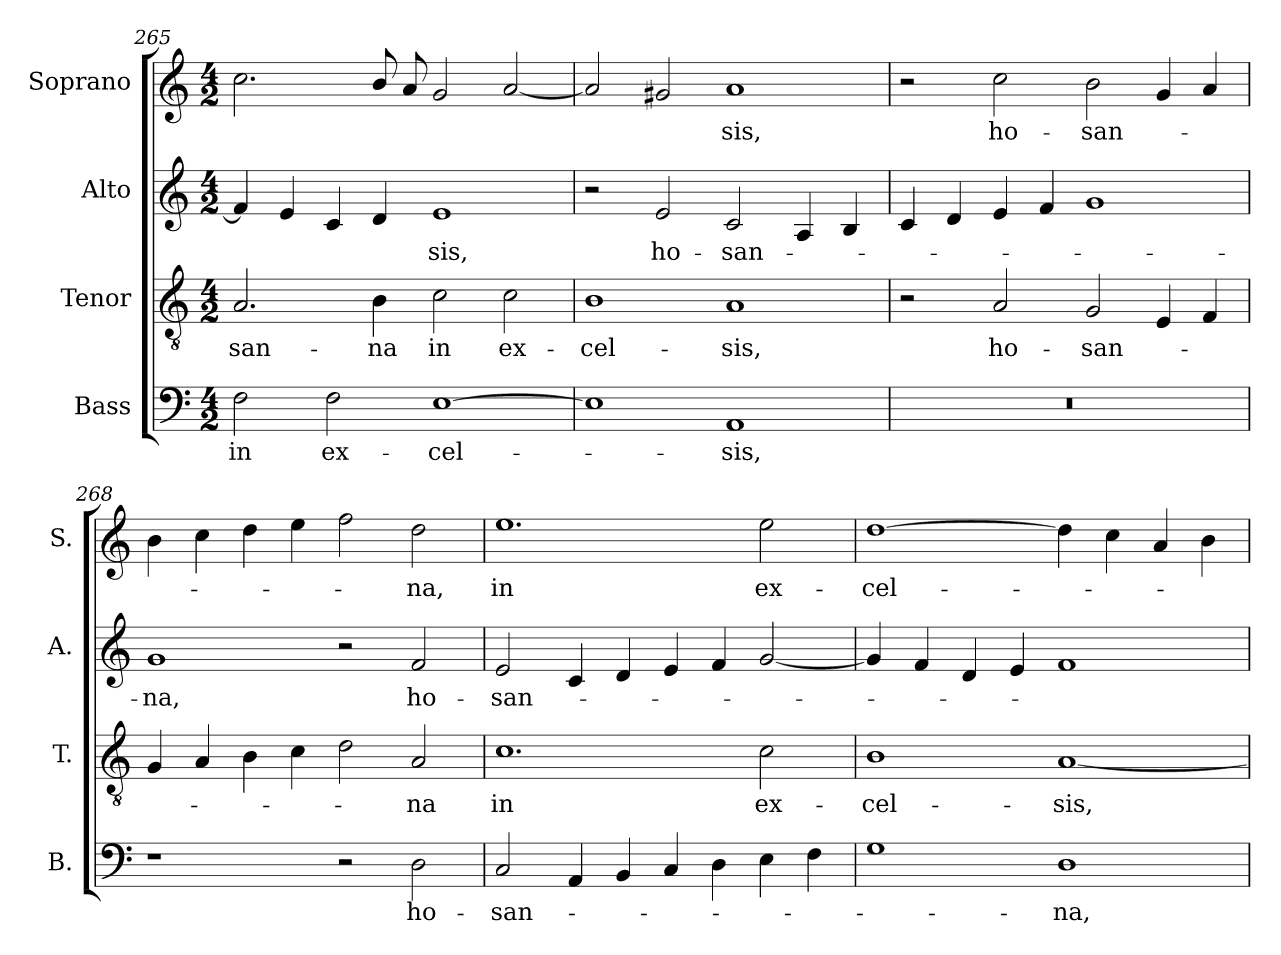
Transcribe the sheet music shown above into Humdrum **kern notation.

**kern	**text	**kern	**text	**kern	**text	**kern	**text
*part4	*part4	*part3	*part3	*part2	*part2	*part1	*part1
*staff4	*staff4	*staff3	*staff3	*staff2	*staff2	*staff1	*staff1
*I"Bass	*	*I"Tenor	*	*I"Alto	*	*I"Soprano	*
*I'B.	*	*I'T.	*	*I'A.	*	*I'S.	*
!!LO:LB:g=z
*clefF4	*	*clefGv2	*	*clefG2	*	*clefG2	*
*	*	*ITrd7c12	*	*	*	*	*
*k[]	*	*k[]	*	*k[]	*	*k[]	*
*C:	*	*C:	*	*C:	*	*C:	*
*M4/2	*	*M4/2	*	*M4/2	*	*M4/2	*
=265	=265	=265	=265	=265	=265	=265	=265
!	!LO:LY:b:color=#000000	!	!	!	!	!	!
!	!	!	!LO:LY:b:color=#000000	!	!	!	!
2Fi\	in	2.AAi/	-san-	4fi/]	.	2.cci\	.
.	.	.	.	4ei/	.	.	.
!	!LO:LY:b:color=#000000	!	!	!	!	!	!
2Fi\	ex-	.	.	4ci/	.	.	.
!	!	!	!LO:LY:b:color=#000000	!	!	!	!
.	.	4BBi\	-na	4di/	.	8bi/	.
.	.	.	.	.	.	8ai/	.
!	!LO:LY:b:color=#000000	!	!	!	!	!	!
!	!	!	!LO:LY:b:color=#000000	!	!	!	!
!	!	!	!	!	!LO:LY:b:color=#000000	!	!
[1Ei	-cel-	2Ci\	in	1ei	-sis,	2gi/	.
!	!	!	!LO:LY:b:color=#000000	!	!	!	!
.	.	2Ci\	ex-	.	.	[2ai/	.
=266	=266	=266	=266	=266	=266	=266	=266
!	!	!	!LO:LY:b:color=#000000	!	!	!	!
1Ei]	.	1BBi	-cel-	2r	.	2ai/]	.
!	!	!	!	!	!LO:LY:b:color=#000000	!	!
.	.	.	.	2ei/	ho-	2g#Xi/	.
!	!LO:LY:b:color=#000000	!	!	!	!	!	!
!	!	!	!LO:LY:b:color=#000000	!	!	!	!
!	!	!	!	!	!LO:LY:b:color=#000000	!	!
!	!	!	!	!	!	!	!LO:LY:b:color=#000000
1AAi	-sis,	1AAi	-sis,	2ci/	-san-	1ai	-sis,
.	.	.	.	4Ai/	.	.	.
.	.	.	.	4Bi/	.	.	.
=267	=267	=267	=267	=267	=267	=267	=267
!LO:N:vis=1	!	!	!	!	!	!	!
0r	.	2r	.	4ci/	.	2r	.
.	.	.	.	4di/	.	.	.
!	!	!	!LO:LY:b:color=#000000	!	!	!	!
!	!	!	!	!	!	!	!LO:LY:b:color=#000000
.	.	2AAi/	ho-	4ei/	.	2cci\	ho-
.	.	.	.	4fi/	.	.	.
!	!	!	!LO:LY:b:color=#000000	!	!	!	!
!	!	!	!	!	!	!	!LO:LY:b:color=#000000
.	.	2GGi/	-san-	1gi	.	2bi\	-san-
.	.	4EEi/	.	.	.	4gi/	.
.	.	4FFi/	.	.	.	4ai/	.
=268	=268	=268	=268	=268	=268	=268	=268
!	!	!	!	!	!LO:LY:b:color=#000000	!	!
1r	.	4GGi/	.	1gi	-na,	4bi\	.
.	.	4AAi/	.	.	.	4cci\	.
.	.	4BBi\	.	.	.	4ddi\	.
.	.	4Ci\	.	.	.	4eei\	.
2r	.	2Di\	.	2r	.	2ffi\	.
!	!LO:LY:b:color=#000000	!	!	!	!	!	!
!	!	!	!LO:LY:b:color=#000000	!	!	!	!
!	!	!	!	!	!LO:LY:b:color=#000000	!	!
!	!	!	!	!	!	!	!LO:LY:b:color=#000000
2Di\	ho-	2AAi/	-na	2fi/	ho-	2ddi\	-na,
=269	=269	=269	=269	=269	=269	=269	=269
!	!LO:LY:b:color=#000000	!	!	!	!	!	!
!	!	!	!LO:LY:b:color=#000000	!	!	!	!
!	!	!	!	!	!LO:LY:b:color=#000000	!	!
!	!	!	!	!	!	!	!LO:LY:b:color=#000000
2Ci/	-san-	1.Ci	in	2ei/	-san-	1.eei	in
4AAi/	.	.	.	4ci/	.	.	.
4BBi/	.	.	.	4di/	.	.	.
4Ci/	.	.	.	4ei/	.	.	.
4Di\	.	.	.	4fi/	.	.	.
!	!	!	!LO:LY:b:color=#000000	!	!	!	!
!	!	!	!	!	!	!	!LO:LY:b:color=#000000
4Ei\	.	2Ci\	ex-	[2gi/	.	2eei\	ex-
4Fi\	.	.	.	.	.	.	.
!!LO:LB:g=z
=270	=270	=270	=270	=270	=270	=270	=270
!	!	!	!LO:LY:b:color=#000000	!	!	!	!
!	!	!	!	!	!	!	!LO:LY:b:color=#000000
1Gi	.	1BBi	-cel-	4gi/]	.	[1ddi	-cel-
.	.	.	.	4fi/	.	.	.
.	.	.	.	4di/	.	.	.
.	.	.	.	4ei/	.	.	.
!	!LO:LY:b:color=#000000	!	!	!	!	!	!
!	!	!	!LO:LY:b:color=#000000	!	!	!	!
1Di	-na,	[1AAi	-sis,	1fi	.	4ddi\]	.
.	.	.	.	.	.	4cci\	.
.	.	.	.	.	.	4ai/	.
.	.	.	.	.	.	4bi\	.
=	=	=	=	=	=	=	=
*-	*-	*-	*-	*-	*-	*-	*-
